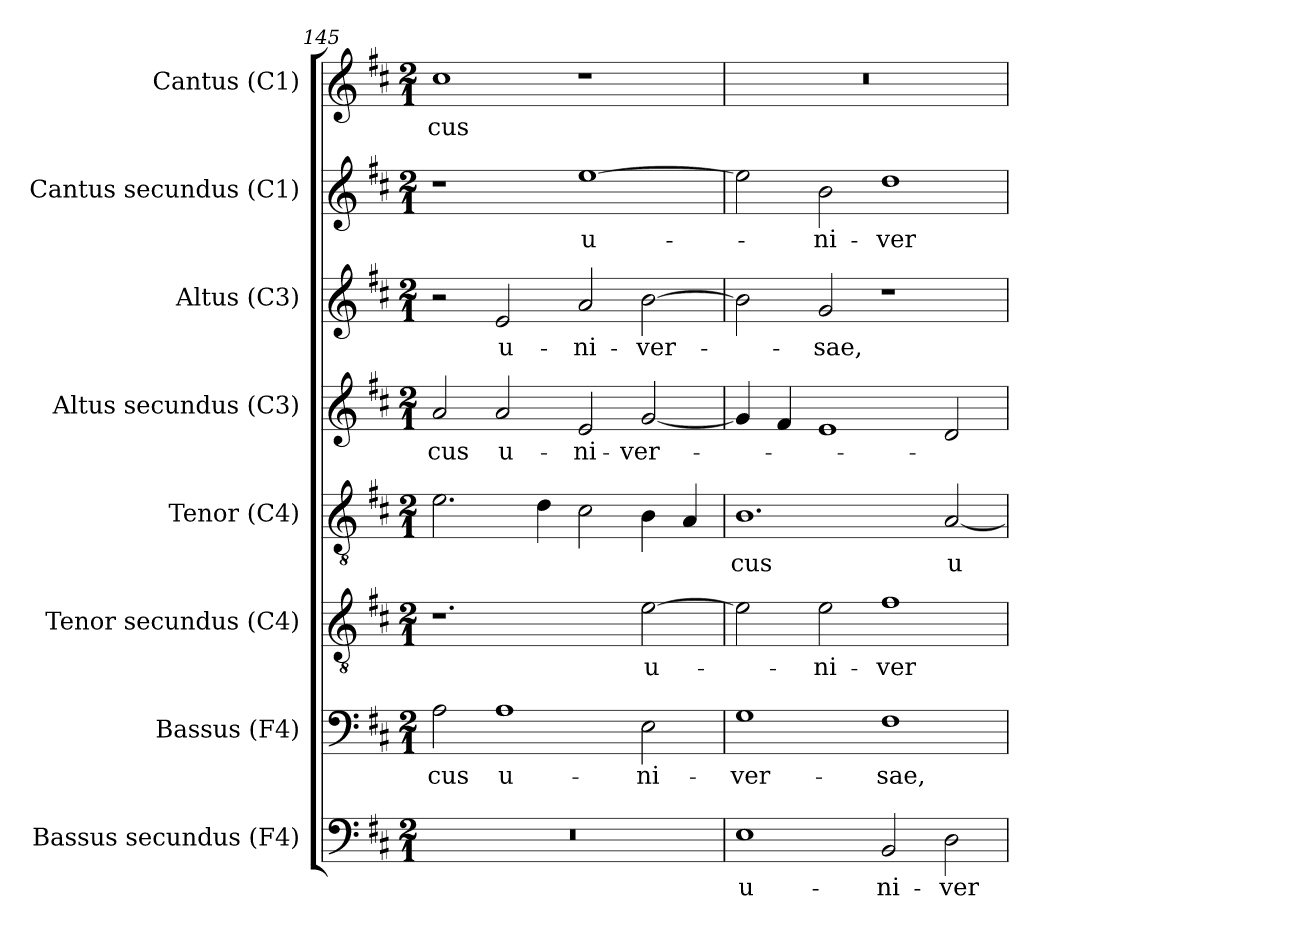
**kern	**text	**kern	**text	**kern	**text	**kern	**text	**kern	**text	**kern	**text	**kern	**text	**kern	**text
*part8	*part8	*part7	*part7	*part6	*part6	*part5	*part5	*part4	*part4	*part3	*part3	*part2	*part2	*part1	*part1
*staff8	*staff8	*staff7	*staff7	*staff6	*staff6	*staff5	*staff5	*staff4	*staff4	*staff3	*staff3	*staff2	*staff2	*staff1	*staff1
*I"Bassus secundus (F4)	*	*I"Bassus (F4)	*	*I"Tenor secundus (C4)	*	*I"Tenor (C4)	*	*I"Altus secundus (C3)	*	*I"Altus (C3)	*	*I"Cantus secundus (C1)	*	*I"Cantus (C1)	*
*I'B2	*	*I'B.	*	*I'T2	*	*I'T.	*	*I'A2	*	*I'A.	*	*I'C2	*	*I'C.	*
*clefF4	*	*clefF4	*	*clefGv2	*	*clefGv2	*	*clefG2	*	*clefG2	*	*clefG2	*	*clefG2	*
*	*	*	*	*	*	*ITrd7c12	*	*	*	*	*	*	*	*	*
*k[f#c#]	*	*k[f#c#]	*	*k[f#c#]	*	*k[f#c#]	*	*k[f#c#]	*	*k[f#c#]	*	*k[f#c#]	*	*k[f#c#]	*
*D:	*	*D:	*	*D:	*	*D:	*	*D:	*	*D:	*	*D:	*	*D:	*
*M2/1	*	*M2/1	*	*M2/1	*	*M2/1	*	*M2/1	*	*M2/1	*	*M2/1	*	*M2/1	*
=145	=145	=145	=145	=145	=145	=145	=145	=145	=145	=145	=145	=145	=145	=145	=145
!LO:N:vis=1	!	!	!	!	!	!	!	!	!	!	!	!	!	!	!
!	!	!	!LO:LY:b:color=#000000	!	!	!	!	!	!	!	!	!	!	!	!
!	!	!	!	!	!	!	!	!	!LO:LY:b:color=#000000	!	!	!	!	!	!
!	!	!	!	!	!	!	!	!	!	!	!	!	!	!	!LO:LY:b:color=#000000
0r	.	2Ai\	-cus	1.r	.	2.Ei\	.	2ai/	-cus	2r	.	1r	.	1cc#i	-cus
!	!	!	!LO:LY:b:color=#000000	!	!	!	!	!	!	!	!	!	!	!	!
!	!	!	!	!	!	!	!	!	!LO:LY:b:color=#000000	!	!	!	!	!	!
!	!	!	!	!	!	!	!	!	!	!	!LO:LY:b:color=#000000	!	!	!	!
.	.	1Ai	u-	.	.	.	.	2ai/	u-	2ei/	u-	.	.	.	.
.	.	.	.	.	.	4Di\	.	.	.	.	.	.	.	.	.
!	!	!	!	!	!	!	!	!	!LO:LY:b:color=#000000	!	!	!	!	!	!
!	!	!	!	!	!	!	!	!	!	!	!LO:LY:b:color=#000000	!	!	!	!
!	!	!	!	!	!	!	!	!	!	!	!	!	!LO:LY:b:color=#000000	!	!
.	.	.	.	.	.	2C#i\	.	2ei/	-ni-	2ai/	-ni-	[1eei	u-	1r	.
!	!	!	!LO:LY:b:color=#000000	!	!	!	!	!	!	!	!	!	!	!	!
!	!	!	!	!	!LO:LY:b:color=#000000	!	!	!	!	!	!	!	!	!	!
!	!	!	!	!	!	!	!	!	!LO:LY:b:color=#000000	!	!	!	!	!	!
!	!	!	!	!	!	!	!	!	!	!	!LO:LY:b:color=#000000	!	!	!	!
.	.	2Ei\	-ni-	[2ei\	u-	4BBi\	.	[2gi/	-ver-	[2bi\	-ver-	.	.	.	.
.	.	.	.	.	.	4AAi/	.	.	.	.	.	.	.	.	.
=146	=146	=146	=146	=146	=146	=146	=146	=146	=146	=146	=146	=146	=146	=146	=146
!	!LO:LY:b:color=#000000	!	!	!	!	!	!	!	!	!	!	!	!	!	!
!	!	!	!LO:LY:b:color=#000000	!	!	!	!	!	!	!	!	!	!	!	!
!	!	!	!	!	!	!	!LO:LY:b:color=#000000	!	!	!	!	!	!	!LO:N:vis=1	!
1Ei	u-	1Gi	-ver-	2ei\]	.	1.BBi	-cus	4gi/]	.	2bi\]	.	2eei\]	.	0r	.
.	.	.	.	.	.	.	.	4f#i/	.	.	.	.	.	.	.
!	!	!	!	!	!LO:LY:b:color=#000000	!	!	!	!	!	!	!	!	!	!
!	!	!	!	!	!	!	!	!	!	!	!LO:LY:b:color=#000000	!	!	!	!
!	!	!	!	!	!	!	!	!	!	!	!	!	!LO:LY:b:color=#000000	!	!
.	.	.	.	2ei\	-ni-	.	.	1ei	.	2gi/	-sae,	2bi\	-ni-	.	.
!	!LO:LY:b:color=#000000	!	!	!	!	!	!	!	!	!	!	!	!	!	!
!	!	!	!LO:LY:b:color=#000000	!	!	!	!	!	!	!	!	!	!	!	!
!	!	!	!	!	!LO:LY:b:color=#000000	!	!	!	!	!	!	!	!	!	!
!	!	!	!	!	!	!	!	!	!	!	!	!	!LO:LY:b:color=#000000	!	!
2BBi/	-ni-	1F#i	-sae,	1f#i	-ver-	.	.	.	.	1r	.	1ddi	-ver-	.	.
!	!LO:LY:b:color=#000000	!	!	!	!	!	!	!	!	!	!	!	!	!	!
!	!	!	!	!	!	!	!LO:LY:b:color=#000000	!	!	!	!	!	!	!	!
2Di\	-ver-	.	.	.	.	[2AAi/	u-	2di/	.	.	.	.	.	.	.
=	=	=	=	=	=	=	=	=	=	=	=	=	=	=	=
*-	*-	*-	*-	*-	*-	*-	*-	*-	*-	*-	*-	*-	*-	*-	*-
